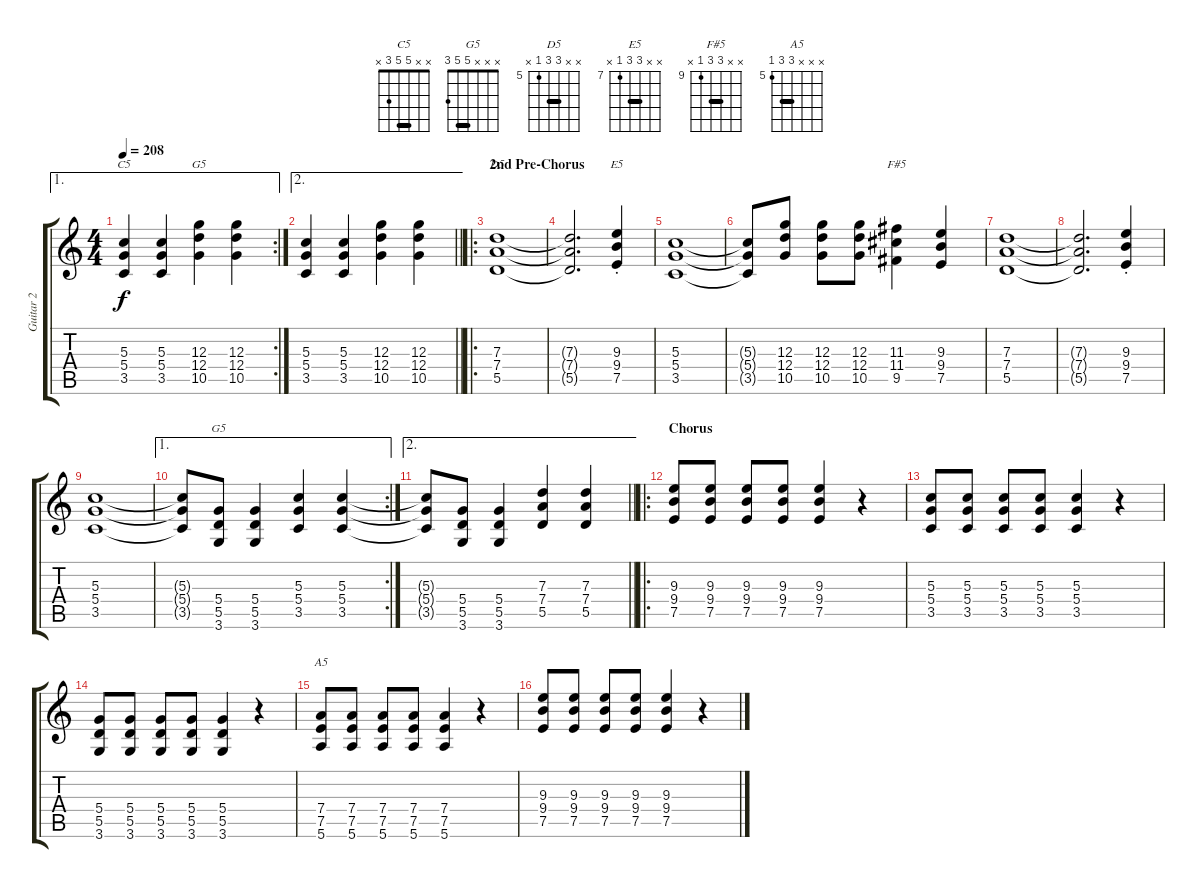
\track ("Guitar 2" "Guitar 2") {instrument distortionguitar}
\staff {score tabs}
\tuning (E4 B3 G3 D3 A2 E2) {hide}
\chord ("C5" x x 5 5 3 x) {barre 5}
\chord ("G5" x x 12 12 10 x) {firstfret 10 barre 12}
\chord ("D5" x x 7 7 5 x) {firstfret 5 barre 7}
\chord ("E5" x x 9 9 7 x) {firstfret 7 barre 9}
\chord ("F#5" x x 11 11 9 x) {firstfret 9 barre 11}
\chord ("G5" x x x 5 5 3) {barre 5}
\chord ("A5" x x x 7 7 5) {firstfret 5 barre 7}
\ae 1
\rc 2
\ts (4 4)
\tempo 208
\clef g2
\ks c
(5.3 5.4 3.5).4{ch "C5" dy f} (5.3 5.4 3.5).4 (12.3 12.4 10.5).4{ch "G5"} (12.3 12.4 10.5).4 |
\ae 2
\barLineRight lightlight
(5.3 5.4 3.5).4 (5.3 5.4 3.5).4 (12.3 12.4 10.5).4 (12.3 12.4 10.5).4 |
\ro
\section ("" "2nd Pre-Chorus")
(7.3 7.4 5.5).1{ch "D5"} |
(7.3{t} 7.4{t} 5.5{t}).2{d} (9.3{st} 9.4{st} 7.5{st}).4{ch "E5"} |
(5.3 5.4 3.5).1 |
(5.3{t} 5.4{t} 3.5{t}).8 (12.3 12.4 10.5).8 (12.3 12.4 10.5).8 (12.3 12.4 10.5).8 (11.3 11.4 9.5).4{ch "F#5"} (9.3 9.4 7.5).4 |
(7.3 7.4 5.5).1 |
(7.3{t} 7.4{t} 5.5{t}).2{d} (9.3{st} 9.4{st} 7.5{st}).4 |
(5.3 5.4 3.5).1 |
\ae 1
\rc 2
(5.3{t} 5.4{t} 3.5{t}).8 (5.4 5.5 3.6).8{ch "G5"} (5.4 5.5 3.6).4 (5.3 5.4 3.5).4 (5.3 5.4 3.5).4 |
\ae 2
\barLineRight lightlight
(5.3{t} 5.4{t} 3.5{t}).8 (5.4 5.5 3.6).8 (5.4 5.5 3.6).4 (7.3 7.4 5.5).4 (7.3 7.4 5.5).4 |
\ro
\section ("" "Chorus")
(9.3 9.4 7.5).8 (9.3 9.4 7.5).8 (9.3 9.4 7.5).8 (9.3 9.4 7.5).8 (9.3 9.4 7.5).4 r.4 |
(5.3 5.4 3.5).8 (5.3 5.4 3.5).8 (5.3 5.4 3.5).8 (5.3 5.4 3.5).8 (5.3 5.4 3.5).4 r.4 |
(5.4 5.5 3.6).8 (5.4 5.5 3.6).8 (5.4 5.5 3.6).8 (5.4 5.5 3.6).8 (5.4 5.5 3.6).4 r.4 |
(7.4 7.5 5.6).8{ch "A5"} (7.4 7.5 5.6).8 (7.4 7.5 5.6).8 (7.4 7.5 5.6).8 (7.4 7.5 5.6).4 r.4 |
(9.3 9.4 7.5).8 (9.3 9.4 7.5).8 (9.3 9.4 7.5).8 (9.3 9.4 7.5).8 (9.3 9.4 7.5).4 r.4
